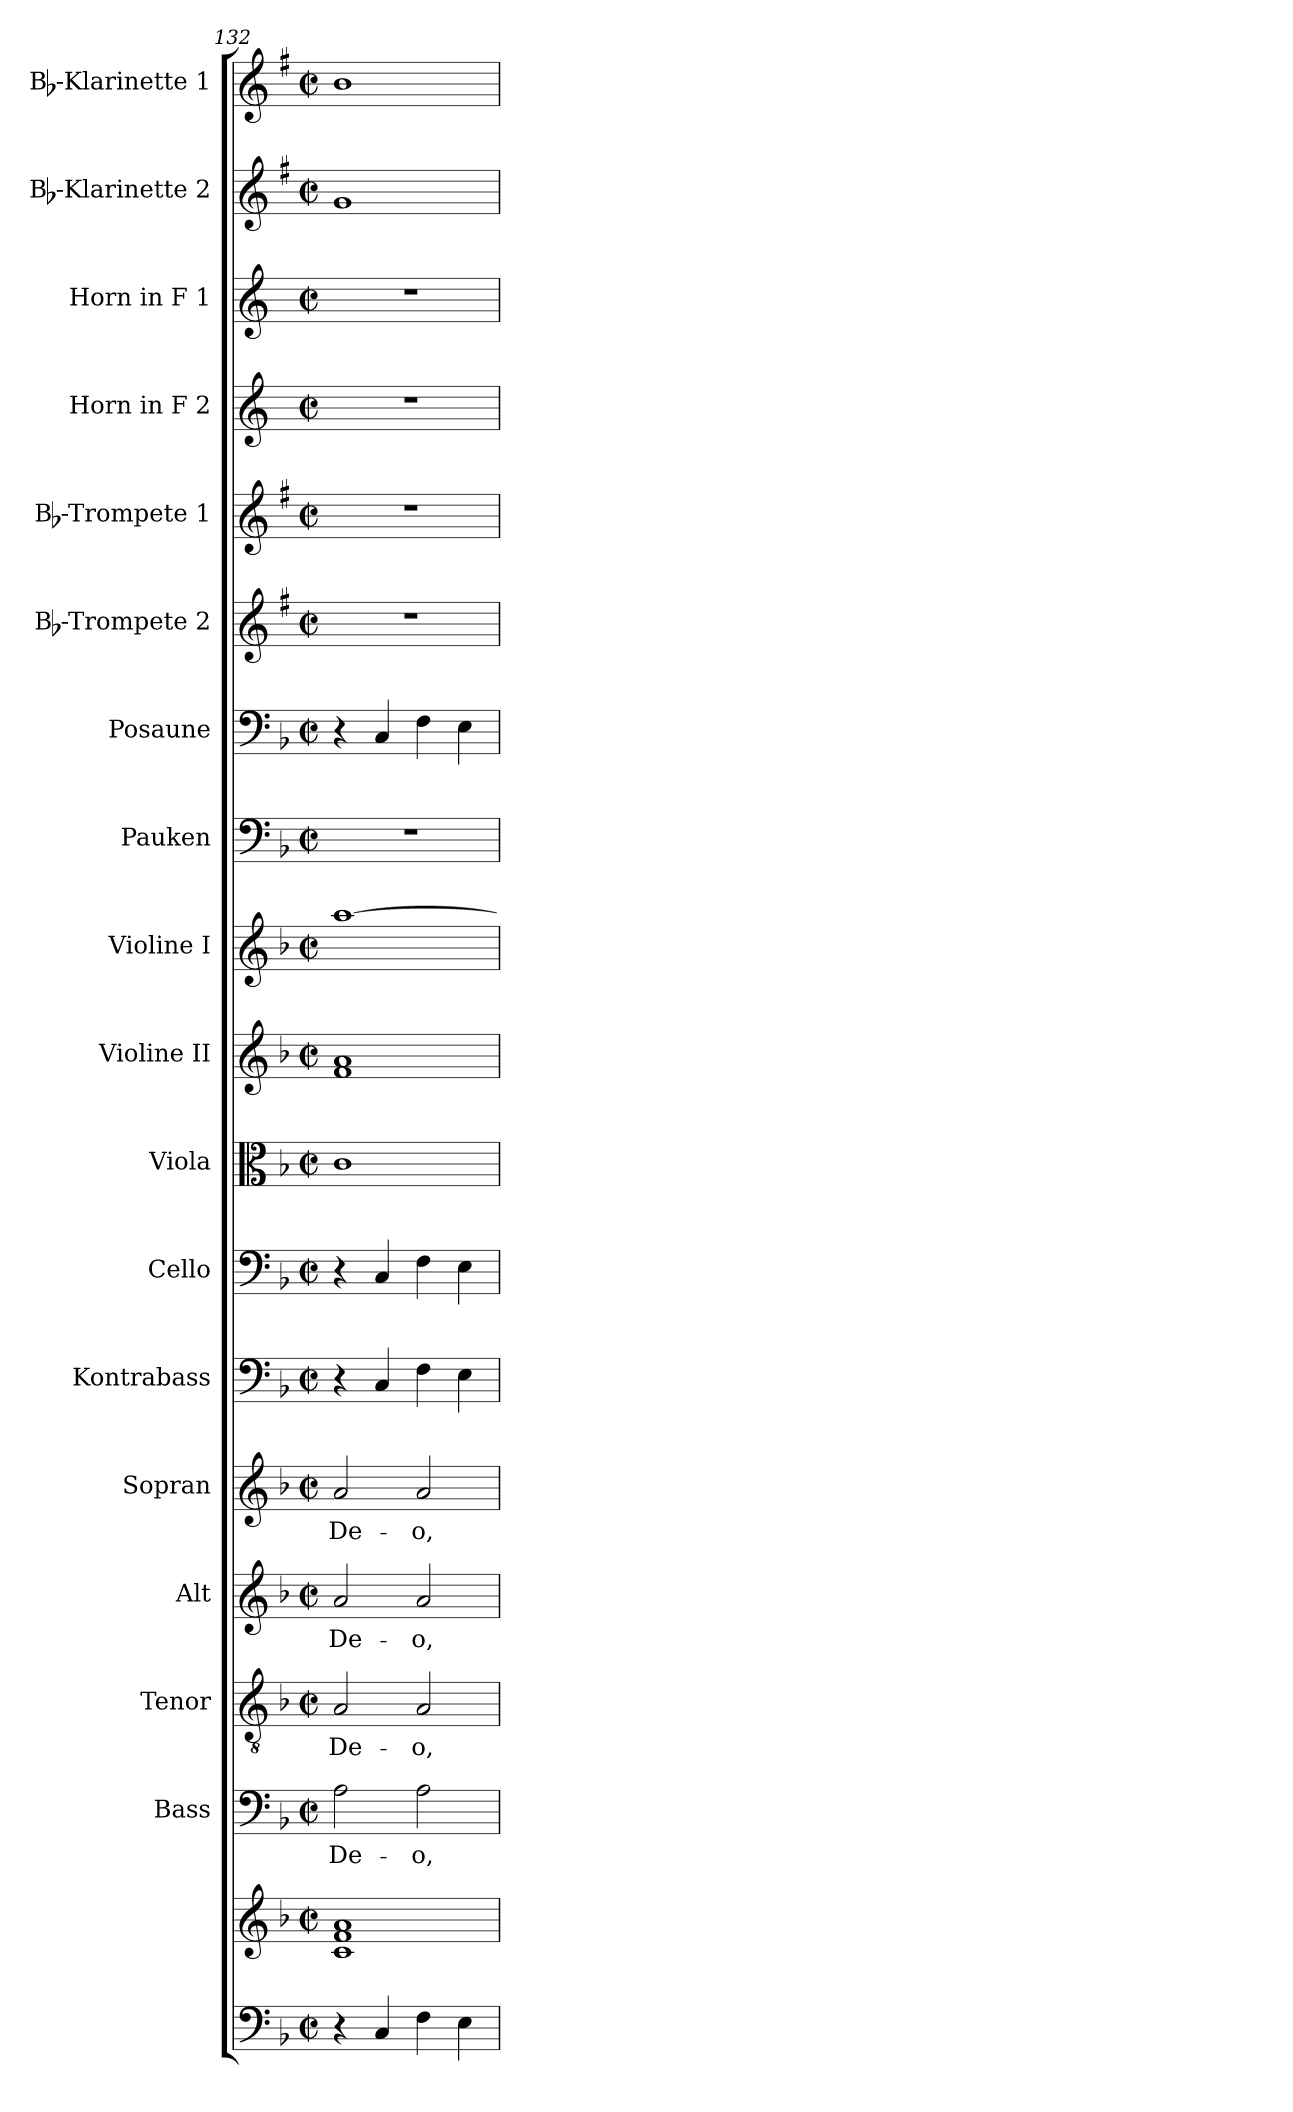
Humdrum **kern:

**kern	**kern	**kern	**text	**kern	**text	**kern	**text	**kern	**text	**kern	**kern	**kern	**kern	**kern	**kern	**kern	**kern	**kern	**kern	**kern	**kern	**kern
*part18	*part18	*part17	*part17	*part16	*part16	*part15	*part15	*part14	*part14	*part13	*part12	*part11	*part10	*part9	*part8	*part7	*part6	*part5	*part4	*part3	*part2	*part1
*staff19	*staff18	*staff17	*staff17	*staff16	*staff16	*staff15	*staff15	*staff14	*staff14	*staff13	*staff12	*staff11	*staff10	*staff9	*staff8	*staff7	*staff6	*staff5	*staff4	*staff3	*staff2	*staff1
*	*	*I"Bass	*	*I"Tenor	*	*I"Alt	*	*I"Sopran	*	*I"Kontrabass	*I"Cello	*I"Viola	*I"Violine II	*I"Violine I	*I"Pauken	*I"Posaune	*I"Bb-Trompete 2	*I"Bb-Trompete 1	*I"Horn in F 2	*I"Horn in F 1	*I"Bb-Klarinette 2	*I"Bb-Klarinette 1
*	*	*I'B.	*	*I'T.	*	*I'A.	*	*I'S.	*	*I'Kb.	*	*I'Vla.	*I'Vl. II	*I'Vl. I	*I'Pk.	*I'Pos.	*I'Bb Trp. 2	*I'Bb Trp. 1	*	*	*I'Bb Kl. 2	*I'Bb Kl. 1
*clefF4	*clefG2	*clefF4	*	*clefGv2	*	*clefG2	*	*clefG2	*	*clefF4	*clefF4	*clefC3	*clefG2	*clefG2	*clefF4	*clefF4	*clefG2	*clefG2	*clefG2	*clefG2	*clefG2	*clefG2
*	*	*	*	*	*	*	*	*	*	*ITrd7c12	*	*	*	*	*	*	*ITrd1c2	*ITrd1c2	*ITrd4c7	*ITrd4c7	*ITrd1c2	*ITrd1c2
*k[b-]	*k[b-]	*k[b-]	*	*k[b-]	*	*k[b-]	*	*k[b-]	*	*k[b-]	*k[b-]	*k[b-]	*k[b-]	*k[b-]	*k[b-]	*k[b-]	*k[b-]	*k[b-]	*k[b-]	*k[b-]	*k[b-]	*k[b-]
*F:	*F:	*F:	*	*F:	*	*F:	*	*F:	*	*F:	*F:	*F:	*F:	*F:	*F:	*F:	*F:	*F:	*F:	*F:	*F:	*F:
*M2/2	*M2/2	*M2/2	*	*M2/2	*	*M2/2	*	*M2/2	*	*M2/2	*M2/2	*M2/2	*M2/2	*M2/2	*M2/2	*M2/2	*M2/2	*M2/2	*M2/2	*M2/2	*M2/2	*M2/2
*met(c|)	*met(c|)	*met(c|)	*	*met(c|)	*	*met(c|)	*	*met(c|)	*	*met(c|)	*met(c|)	*met(c|)	*met(c|)	*met(c|)	*met(c|)	*met(c|)	*met(c|)	*met(c|)	*met(c|)	*met(c|)	*met(c|)	*met(c|)
=132	=132	=132	=132	=132	=132	=132	=132	=132	=132	=132	=132	=132	=132	=132	=132	=132	=132	=132	=132	=132	=132	=132
*	*^	*	*	*	*	*	*	*	*	*	*	*	*	*	*	*	*	*	*	*	*	*
!	!	!	!	!LO:LY:b	!	!LO:LY:b	!	!LO:LY:b	!	!LO:LY:b	!	!	!	!	!	!	!	!	!	!	!	!	!
4r	1f 1a	1c	2A\	De-	2A/	De-	2a/	De-	2a/	De-	4r	4r	1c	1f 1a	[1aa	1r	4r	1r	1r	1r	1r	1f	1a
4C/	.	.	.	.	.	.	.	.	.	.	4CC/	4C/	.	.	.	.	4C/	.	.	.	.	.	.
!	!	!	!	!LO:LY:b	!	!LO:LY:b	!	!LO:LY:b	!	!LO:LY:b	!	!	!	!	!	!	!	!	!	!	!	!	!
4F\	.	.	2A\	-o,	2A/	-o,	2a/	-o,	2a/	-o,	4FF\	4F\	.	.	.	.	4F\	.	.	.	.	.	.
4E\	.	.	.	.	.	.	.	.	.	.	4EE\	4E\	.	.	.	.	4E\	.	.	.	.	.	.
*	*v	*v	*	*	*	*	*	*	*	*	*	*	*	*	*	*	*	*	*	*	*	*	*
=	=	=	=	=	=	=	=	=	=	=	=	=	=	=	=	=	=	=	=	=	=	=
*-	*-	*-	*-	*-	*-	*-	*-	*-	*-	*-	*-	*-	*-	*-	*-	*-	*-	*-	*-	*-	*-	*-
